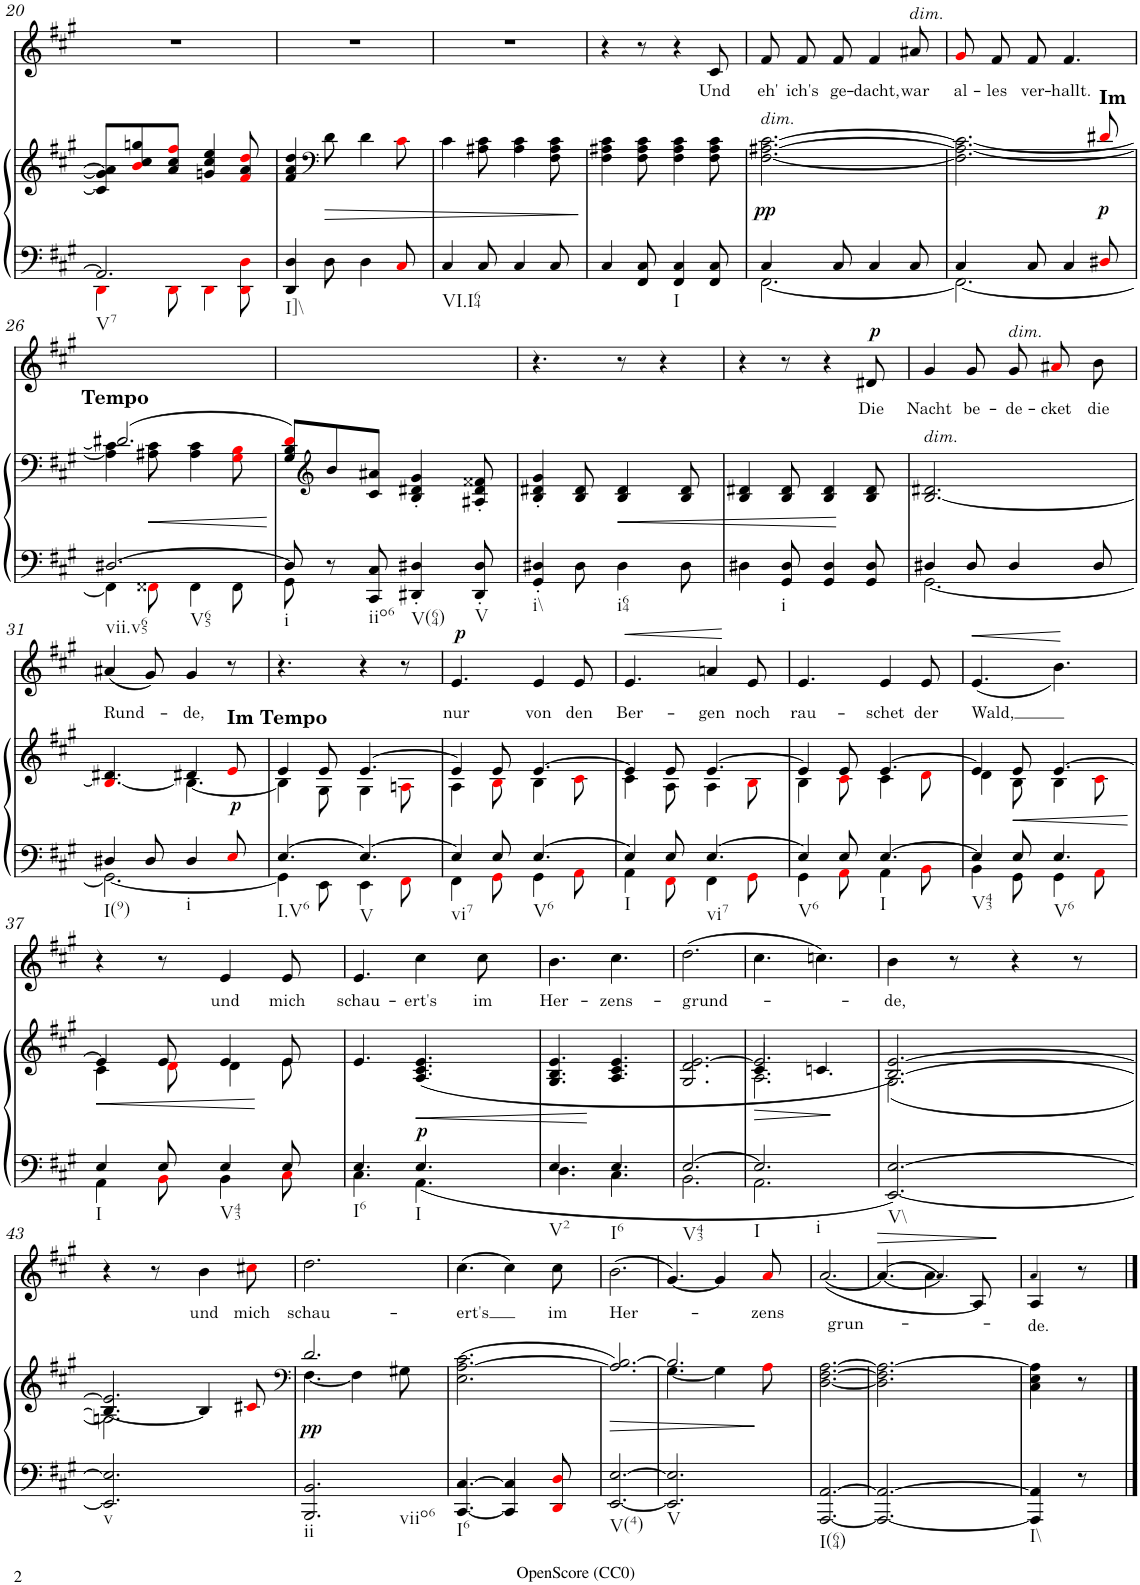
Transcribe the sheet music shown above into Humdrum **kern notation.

**kern	**kern	**dynam	**kern	**text	**dynam
*part2	*part2	*part2	*part1	*part1	*part1
*staff3	*staff2	*staff2/3	*staff1	*staff1	*staff1
*I"Piano	*	*	*I"Oboe	*	*
*I'Pno	*	*	*I'Ob	*	*
!!LO:PB:g=z
*clefF4	*clefG2	*	*clefG2	*	*
*k[f#c#g#]	*k[f#c#g#]	*	*k[f#c#g#]	*	*
*M6/8	*M6/8	*	*M6/8	*	*
=20	=20	=20	=20	=20	=20
*^	*	*	*	*	*
!LO:TX:b:t=V7	!	!	!	!	!	!
2.AA/]	4DDi\	8c#/] 8g/] 8a/]L	.	2.r	.	.
.	.	8bi/ 8cc#/ 8ggn/	.	.	.	.
.	8DDi\	8a/ 8cc#/ 8ff#i/J	.	.	.	.
.	4DDi\	4gn/ 4cc#/ 4ee/	.	.	.	.
.	8DDi\ 8Di\	8f#i/ 8a/ 8ddi/	.	.	.	.
=21	=21	=21	=21	=21	=21	=21
!LO:TX:b:t=I]\\	!	!	!	!	!	!
*v	*v	*	*	*	*	*
4DD/ 4D/	4f#/ 4a/ 4dd/	.	2.r	.	.
*	*clefF4	*	*	*	*
!	!	!LO:HP:b	!	!	!
8D\	8d\	>	.	.	.
4D\	4d\	.	.	.	.
8C#i/	8c#i\	.	.	.	.
=22	=22	=22	=22	=22	=22
!LO:TX:b:t=VI.I64	!	!	!	!	!
4C#/	4c#\	.	2.r	.	.
8C#/	8A#X\ 8c#\	.	.	.	.
4C#/	4A#\ 4c#\	.	.	.	.
8C#/	8F#\ 8A#\ 8c#\	.	.	.	.
=23	=23	=23	=23	=23	=23
4C#/	4F#\ 4A#X\ 4c#\	.	4r	.	.
8FF#/ 8C#/	8F#\ 8A#\ 8c#\	.	8r	.	.
!LO:TX:b:t=I	!	!	!	!	!
4FF#/ 4C#/	4F#\ 4A#\ 4c#\	.	4r	.	.
!	!	!	!	!LO:LY:b	!
8FF#/ 8C#/	8F#\ 8A#\ 8c#\	.	8c#/	Und	.
=24	=24	=24	=24	=24	=24
*^	*	*	*	*	*
!	!	!LO:TX:a:i:t=dim.	!	!	!	!
!	!	!	!LO:DY:b	!	!LO:LY:b	!
4C#/	[2.FF#\	[2.F#\ [>2.A#X\ [>2.c#\	pp	8f#/L	eh'	.
!	!	!	!	!	!LO:LY:b	!
.	.	.	.	8f#/	ich's	.
!	!	!	!	!	!LO:LY:b	!
8C#/	.	.	.	8f#/J	ge-	.
!	!	!	!	!	!LO:LY:b	!
4C#/	.	.	.	4f#/	-dacht,	.
!	!	!	!	!LO:TX:a:i:t=dim.	!	!
!	!	!	!	!	!LO:LY:b	!
8C#/	.	.	.	8a#X/	war	.
=25	=25	=25	=25	=25	=25	=25
*	*	*^	*	*	*	*
!	!	!	!	!	!	!LO:LY:b	!
*	*	*	*	*	*^	*	*
4C#/	2.FF#\_	2.F#\] 2.A#\_ 2.c#\_	8ryy	.	8g#i/L	2ryy	al-	.
!	!	!	!	!	!	!	!LO:LY:b	!
*	*	*v	*v	*	*	*	*	*
.	.	.	.	8f#/	.	-les	.
!	!	!	!	!	!	!LO:LY:b	!
8C#/	.	.	.	8f#/J	.	ver-	.
!	!	!	!	!	!	!LO:LY:b	!
4C#/	.	.	.	4.f#/	.	-hallt.	.
*	*	*^	*	*	*	*	*
.	.	.	.	.	.	8ryy	.	.
!	!	!	!	!	!	!LO:TX:b:B:t=Im	!	!
!	!	!	!	!LO:DY:b	!	!	!	!
8D#Xi/	.	.	8d#Xi/	p	.	8ryy	.	.
!!LO:LB:g=z
=26	=26	=26	=26	=26	=26	=26	=26	=26
!	!	!	!	!	!LO:TX:b:B:t=Tempo	!	!	!
!LO:TX:b:t=vii.v65	!	!	!	!	!	!	!	!
!LO:TX:b:t=V65	!	!	!	!	!	!	!	!
*	*	*	*	*	*v	*v	*	*
[2.D#X/	4FF#\]	(2.d#X/	4A#\] 4c#\]	.	2.ryy	.	.
!	!	!	!	!LO:HP:b	!	!	!
.	8FF##Xi\	.	8A#X\ 8c#\	<	.	.	.
.	4FF##\	.	4A#\ 4c#\	.	.	.	.
.	8FF##\	.	8G#i\ 8Bi\	.	.	.	.
*v	*v	*	*	*	*	*	*
*	*v	*v	*	*	*	*
.	.	]	.	.	.
=27	=27	=27	=27	=27	=27
*^	*	*	*	*	*
!LO:TX:b:t=i	!	!	!	!	!	!
8D#/]	8GG#\	8G#/ 8B/ 8di/L)	.	4ryy	.	.
*	*	*clefG2	*	*	*	*
8r	2ryy	8b/	.	.	.	.
!LO:TX:b:t=iio6	!	!	!	!	!	!
8CC#/ 8C#/	.	8c#/ 8a#X/J	.	8ryy	.	.
!LO:TX:b:t=V(64)	!	!	!	!	!	!
4DD#X/'< 4D#X/'<	.	4B/' 4d#X/' 4g#/'	.	8ryy	.	.
.	.	.	.	4ryy	.	.
!LO:TX:b:t=V	!	!	!	!	!	!
8DD#/'< 8D#/'<	8ryy	8A#X/' 8d#/' 8f##X/'	.	.	.	.
=28	=28	=28	=28	=28	=28	=28
!LO:TX:b:t=i\\	!	!	!	!	!	!
*v	*v	*	*	*	*	*
4GG#/' 4D#X/'	4B/' 4d#X/' 4g#/'	.	4.r	.	.
8D#\	8B/ 8d#/	.	.	.	.
!LO:TX:b:t=i64	!	!	!	!	!
!	!	!LO:HP:b	!	!	!
4D#\	4B/ 4d#/	<	8r	.	.
.	.	.	4r	.	.
8D#\	8B/ 8d#/	.	.	.	.
=29	=29	=29	=29	=29	=29
4D#X\	4B/ 4d#X/	.	4r	.	.
!LO:TX:b:t=i	!	!	!	!	!
8GG#/ 8D#/	8B/ 8d#/	.	8r	.	.
4GG#/ 4D#/	4B/ 4d#/	.	4r	.	.
!	!	!	!	!LO:LY:b	!LO:DY:a
8GG#/ 8D#/	8B/ 8d#/	[	8d#X/	Die	p
=30	=30	=30	=30	=30	=30
*^	*	*	*	*	*
!	!	!LO:TX:a:i:t=dim.	!	!	!	!
!	!	!	!	!	!LO:LY:b	!
4D#X/	[2.GG#\	[<2.B/ 2.d#X/	.	4g#/	Nacht	.
!	!	!	!	!	!LO:LY:b	!
8D#/	.	.	.	8g#/	be-	.
!	!	!	!	!LO:TX:a:i:t=dim.	!	!
!	!	!	!	!	!LO:LY:b	!
4D#/	.	.	.	8g#/L	-de-	.
!	!	!	!	!	!LO:LY:b	!
.	.	.	.	8a#Xi/	-cket	.
!	!	!	!	!	!LO:LY:b	!
8D#/	.	.	.	8b/J	die	.
!!LO:LB:g=z
=31	=31	=31	=31	=31	=31	=31
*	*	*^	*	*	*	*
!LO:TX:b:t=I(9)	!	!	!	!	!	!	!
!	!	!	!	!	!	!LO:LY:b	!
4D#X/	2.GG#\_	4.Bi/_ 4.d#X/	4.ryy	.	(4a#X/	Rund-	.
8D#/	.	.	.	.	8g#/)	.	.
!LO:TX:b:t=i	!	!	!	!	!	!	!
!	!	!	!	!	!	!LO:LY:b	!
4D#/	.	4d#X/	4.B\_	.	4g#/	-de,	.
!	!	!	!	!	!LO:TX:b:B:t=Im Tempo	!	!
!	!	!	!	!LO:DY:b	!	!	!
8Ei/	.	8ei/	.	p	8r	.	.
=32	=32	=32	=32	=32	=32	=32	=32
!LO:TX:b:t=I.V6	!	!	!	!	!	!	!
[4.E/	4GG#\]	4e/	4B\]	.	4.r	.	.
.	8EE\	8e/	8G#\	.	.	.	.
!LO:TX:b:t=V	!	!	!	!	!	!	!
4.E/_	4EE\	[4.e/	4G#\	.	4r	.	.
.	8FF#i\	.	8Ani\	.	8r	.	.
=33	=33	=33	=33	=33	=33	=33	=33
!LO:TX:b:t=vi7	!	!	!	!	!	!	!
!	!	!	!	!	!	!LO:LY:b	!LO:DY:a
4E/]	4FF#\	4e/]	4A\	.	4.e/	nur	p
8E/	8GG#i\	8e/	8Bi\	.	.	.	.
!LO:TX:b:t=V6	!	!	!	!	!	!	!
!	!	!	!	!	!	!LO:LY:b	!
[4.E/	4GG#\	[4.e/	4B\	.	4e/	von	.
!	!	!	!	!	!	!LO:LY:b	!
.	8AAi\	.	8c#i\	.	8e/	den	.
=34	=34	=34	=34	=34	=34	=34	=34
!LO:TX:b:t=I	!	!	!	!	!	!	!
!	!	!	!	!	!	!LO:LY:b	!LO:HP:b
4E/]	4AA\	4e/]	4c#\	.	4.e/	Ber-	<
8E/	8FF#i\	8e/	8A\	.	.	.	.
!LO:TX:b:t=vi7	!	!	!	!	!	!	!
!	!	!	!	!	!	!LO:LY:b	!
[4.E/	4FF#\	[4.e/	4A\	.	4an/	-gen	.
!	!	!	!	!	!	!LO:LY:b	!
.	8GG#i\	.	8Bi\	.	8e/	noch	.
*v	*v	*	*	*	*	*	*
*	*v	*v	*	*	*	*
.	.	.	.	.	[
=35	=35	=35	=35	=35	=35
*^	*^	*	*	*	*
!LO:TX:b:t=V6	!	!	!	!	!	!	!
!	!	!	!	!	!	!LO:LY:b	!
4E/]	4GG#\	4e/]	4B\	.	4.e/	rau-	.
8E/	8AAi\	8e/	8c#i\	.	.	.	.
!LO:TX:b:t=I	!	!	!	!	!	!	!
!	!	!	!	!	!	!LO:LY:b	!
[4.E/	4AA\	[4.e/	4c#\	.	4e/	-schet	.
!	!	!	!	!	!	!LO:LY:b	!
.	8BBi\	.	8di\	.	8e/	der	.
=36	=36	=36	=36	=36	=36	=36	=36
!LO:TX:b:t=V43	!	!	!	!	!	!	!
!	!	!	!	!	!	!LO:LY:b	!LO:HP:b
4E/]	4BB\	4e/]	4d\	.	(<4.e/	Wald,	<
!	!	!	!	!LO:HP:b	!	!	!
8E/	8GG#\	8e/	8B\	<	.	.	.
!LO:TX:b:t=V6	!	!	!	!	!	!	!
4.E/	4GG#\	[4.e/	4B\	.	4.b\)	.	[
.	8AAi\	.	8c#i\	.	.	.	.
*v	*v	*	*	*	*	*	*
*	*v	*v	*	*	*	*
.	.	[	.	.	.
!!LO:LB:g=z
=37	=37	=37	=37	=37	=37
*^	*	*	*	*	*
!LO:TX:b:t=I	!	!	!	!	!	!
!	!	!	!LO:HP:b	!	!	!
*	*	*^	*	*	*	*
4E/	4AA\	4e/]	4c#\	<	4r	.	.
8E/	8BBi\	8e/	8di\	.	8r	.	.
!LO:TX:b:t=V43	!	!	!	!	!	!	!
!	!	!	!	!	!	!LO:LY:b	!
4E/	4BB\	4e/	4d\	.	4e/	und	.
!	!	!	!	!	!	!LO:LY:b	!
8E/	8C#i\	8e/	8e\	[	8e/	mich	.
=38	=38	=38	=38	=38	=38	=38	=38
!LO:TX:b:t=I6	!	!	!	!	!	!	!
!	!	!	!	!	!	!LO:LY:b	!
*	*	*v	*v	*	*	*	*
4.E/	4.C#\	4.e/	.	4.e/	schau-	.
!LO:TX:b:t=I	!	!	!	!	!	!
!	!	!	!LO:HP:b	!	!LO:LY:b	!
!	!	!	!LO:DY:n=1:a=2	!	!	!
4.E/	4.AA\	(<4.A/ 4.c#/ 4.e/	< p	4cc#\	-ert's	.
!	!	!	!	!	!LO:LY:b	!
.	.	.	.	8cc#\	im	.
=39	=39	=39	=39	=39	=39	=39
!LO:TX:b:t=V2	!	!	!	!	!	!
!	!	!	!	!	!LO:LY:b	!
4.E/	4.D\	4.G#/ 4.B/ 4.e/	.	4.b\	Her-	.
!LO:TX:b:t=I6	!	!	!	!	!	!
!	!	!	!	!	!LO:LY:b	!
4.E/	4.C#\	4.A/ 4.c#/ 4.e/	[	4.cc#\	-zens-	.
=40	=40	=40	=40	=40	=40	=40
!LO:TX:b:t=V43	!	!	!	!	!	!
!	!	!	!	!	!LO:LY:b	!
[2.E/	2.BB\	2.G#/ 2.d/ [2.e/	.	(2.dd\	-grund-	.
=41	=41	=41	=41	=41	=41	=41
!LO:TX:b:t=I	!	!	!	!	!	!
!LO:TX:b:t=i	!	!	!	!	!	!
!	!	!	!LO:HP:b	!	!	!
*	*	*^	*	*	*	*
*	*	*	*^	*	*	*	*
2.E/]	2.AA\	2.e/]	4.c#/	2.A\	>	4.cc#\	.	.
.	.	.	4.cn/	.	.	4.ccn\)	.	.
*v	*v	*	*	*	*	*	*	*
*	*v	*v	*v	*	*	*	*
.	.	[	.	.	.
=42	=42	=42	=42	=42	=42
*	*^	*	*	*	*
!LO:TX:b:t=V\\	!	!	!	!	!	!
!	!	!	!	!	!LO:LY:b	!
[2.EE/ [2.E/	[2.B/ [2.e/)	(2.G#\	.	4b\	-de,	.
.	.	.	.	8r	.	.
.	.	.	.	4r	.	.
.	.	.	.	8r	.	.
!!LO:LB:g=z
=43	=43	=43	=43	=43	=43	=43
*	*	*^	*	*	*	*
!LO:TX:b:t=v	!	!	!	!	!	!	!
2.EE/] 2.E/]	2.e/]	4.B/_)	2.Gn\	.	4r	.	.
.	.	.	.	.	8r	.	.
!	!	!	!	!	!	!LO:LY:b	!
.	.	4B/]	.	.	4b\	und	.
!	!	!	!	!	!	!LO:LY:b	!
.	.	8c#Xi/	.	.	8cc#Xi\	mich	.
*	*v	*v	*v	*	*	*	*
=44	=44	=44	=44	=44	=44
*	*clefF4	*	*	*	*
*	*^	*	*	*	*
!LO:TX:b:t=ii	!	!	!	!	!	!
!LO:TX:b:t=viio6	!	!	!	!	!	!
!	!	!	!LO:DY:b	!	!LO:LY:b	!
2.BBB/ 2.BB/	2.d/	[4.F#\	pp	2.dd\	schau-	.
.	.	4F#\]	.	.	.	.
.	.	8G#X\	.	.	.	.
=45	=45	=45	=45	=45	=45	=45
!LO:TX:b:t=I6	!	!	!	!	!	!
!	!	!	!	!	!LO:LY:b	!
*	*v	*v	*	*	*	*
[4.CC#/ [4.C#/	(>2.E\ [2.A\ 2.c#\	.	(4.cc#\	-ert's	.
4CC#/] 4C#/]	.	.	4cc#\)	.	.
!	!	!	!	!LO:LY:b	!
8DDi/ 8Di/	.	.	8cc#\	im	.
=46	=46	=46	=46	=46	=46
!LO:TX:b:t=V(4)	!	!	!	!	!
!	!	!	!	!LO:LY:b	!
[2.EE/ [2.E/	2.A/] [2.B/)	.	(2.b\	Her-	.
=47	=47	=47	=47	=47	=47
*	*^	*	*	*	*
!LO:TX:b:t=V	!	!	!	!	!	!
2.EE/] 2.E/]	2.B/]	[4.G#\	.	[4.g#/)	.	.
.	.	4G#\]	.	4g#/]	.	.
!	!	!	!	!	!LO:LY:b	!
.	.	8Ai\	]	8ai/	-zens	.
=48	=48	=48	=48	=48	=48	=48
!LO:TX:b:t=I(64)	!	!	!	!	!	!
!	!	!	!	!	!LO:LY:b	!
*	*v	*v	*	*	*	*
[2.AAA/ [2.AA/	[2.D\ [2.F#\ [2.A\	.	(<[<2.a/	grun-	.
=49	=49	=49	=49	=49	=49
!	!	!	!	!	!LO:HP:b
*	*	*	*^	*	*
2.AAA/_ 2.AA/_	2.D\] 2.F#\] 2.A\_	.	(4.a/_	4.ryy	.	>
.	.	.	4.a!/])	4a\	.	.
.	.	.	.	8A/)	.	.
*	*	*	*v	*v	*	*
.	.	.	.	.	]
=50	=50	=50	=50	=50	=50
!LO:TX:b:t=I\\	!	!	!	!	!
!	!	!	!	!LO:LY:b	!
*	*	*	*^	*	*
4AAA/] 4AA/]	4C#\ 4E\ 4A\]	.	4a!/	4A/	-de.	.
8r	8r	.	8r	8ryy	.	.
*	*	*	*v	*v	*	*
==	==	==	==	==	==
*-	*-	*-	*-	*-	*-
